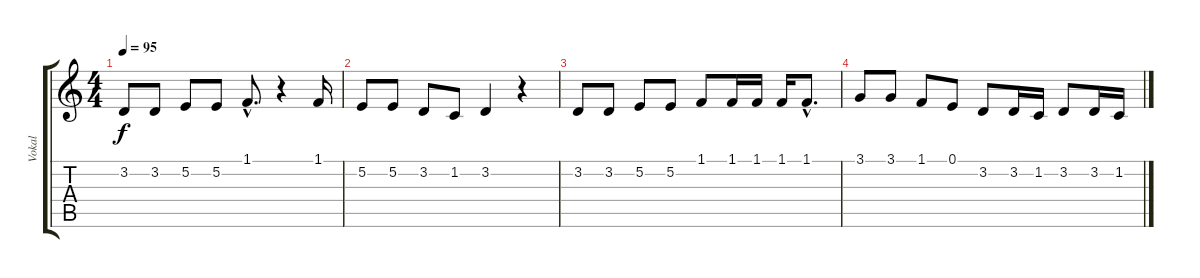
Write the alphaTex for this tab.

\track ("Vokal" "Vokal") {instrument trombone}
\staff {score tabs}
\tuning (E4 B3 G3 D3 A2 E2) {hide}
\ts (4 4)
\tempo 95
\clef g2
\ks c
3.2.8{dy f} 3.2.8 5.2.8 5.2.8 1.1{hac}.8{d} r.4 1.1.16 |
5.2.8{volume 0} 5.2.8 3.2.8 1.2.8 3.2.4 r.4 |
3.2.8 3.2.8 5.2.8 5.2.8 1.1.8 1.1.16 1.1.16 1.1.16 1.1{hac}.8{d} |
3.1.8 3.1.8 1.1.8 0.1.8 3.2.8 3.2.16 1.2.16 3.2.8 3.2.16 1.2.16
